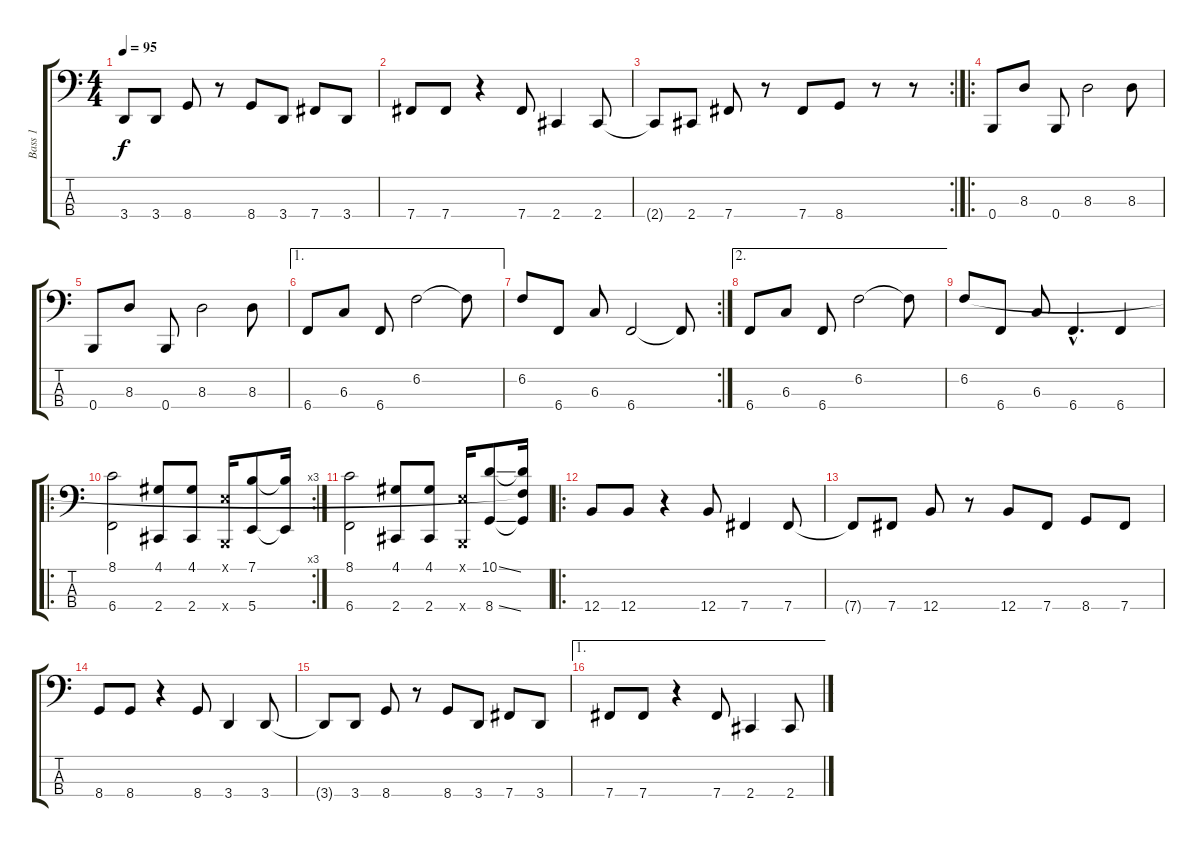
\track ("Bass 1" "Bass 1") {instrument electricbassfinger}
\staff {score tabs}
\tuning (E2 B1 Gb1 B0) {hide}
\ts (4 4)
\tempo 95
\clef f4
\ks c
3.4{t}.8{dy f} 3.4.8 8.4.8 r.8 8.4.8 3.4.8 7.4.8 3.4.8 |
7.4.8 7.4.8 r.4 7.4.8 2.4.4 2.4.8 |
\rc 2
2.4{t}.8 2.4.8 7.4.8 r.8 7.4.8 8.4.8 r.8 r.8 |
\ro
0.4.8 8.3.8 0.4.8 8.3.2 8.3.8 |
0.4.8 8.3.8 0.4.8 8.3.2 8.3.8 |
\ae 1
6.4.8 6.3.8 6.4.8 6.2.2 6.2{t}.8 |
\rc 2
6.2.8 6.4.8 6.3.8 6.4.2 6.4{t}.8 |
\ae 2
6.4.8 6.3.8 6.4.8 6.2.2 6.2{t}.8 |
6.2.8 6.4.8 6.3.8 6.4{hac}.4{d} 6.4.4 |
\ro
\rc 3
(8.1 6.4).2 (4.1 2.4).8 (4.1 2.4).8 (0.1{x} 0.4{x}).16 (7.1 5.4).8 (7.1{t} 5.4{t}).16 |
(8.1 6.4).2 (4.1 2.4).8 (4.1 2.4).8 (0.1{x} 0.4{x}).16 (10.1{ss} 8.4{ss}).8 (10.1{t} 6.2{t} 8.4{t}).16 |
\ro
12.4.8 12.4.8 r.4 12.4.8 7.4.4 7.4.8 |
7.4{t}.8 7.4.8 12.4.8 r.8 12.4.8 7.4.8 8.4.8 7.4.8 |
8.4.8 8.4.8 r.4 8.4.8 3.4.4 3.4.8 |
3.4{t}.8 3.4.8 8.4.8 r.8 8.4.8 3.4.8 7.4.8 3.4.8 |
\ae 1
7.4.8 7.4.8 r.4 7.4.8 2.4.4 2.4.8
